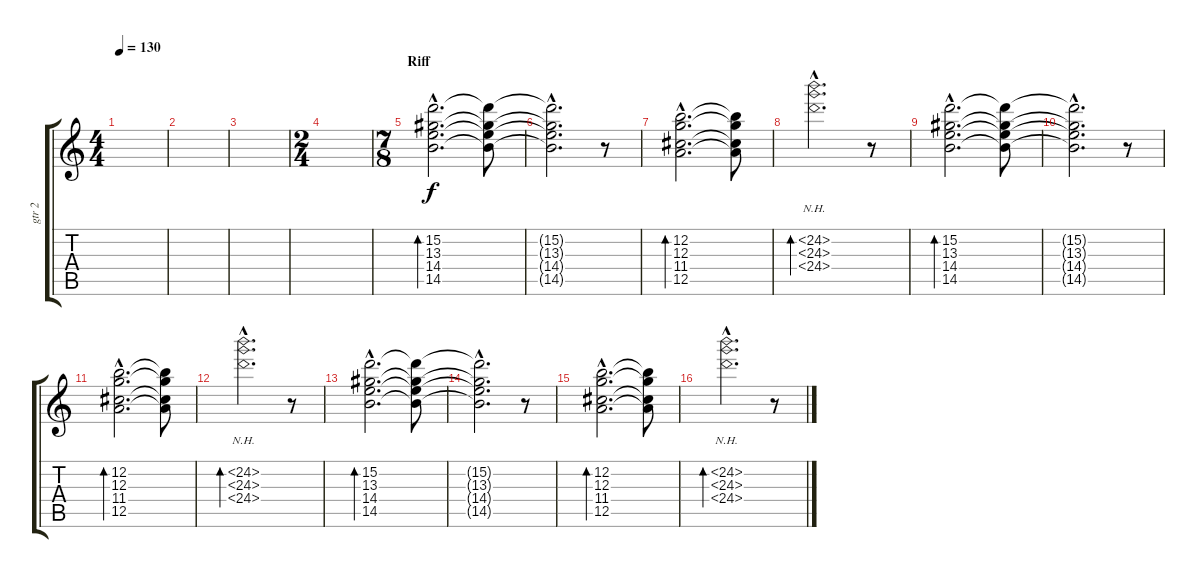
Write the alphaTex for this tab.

\track ("gtr 2" "gtr 2") {instrument distortionguitar}
\staff {score tabs}
\tuning (E4 B3 G3 D3 A2 E2) {hide}
\ts (4 4)
\tempo 130
\clef g2
\ks c
|
|
|
\ts (2 4)
|
\ts (7 8)
\section ("" "Riff")
(15.2{hac} 13.3{hac} 14.4{hac} 14.5{hac}).2{d bd 480 instrument electricguitarjazz} (15.2{t} 13.3{t} 14.4{t} 14.5{t}).8 |
(15.2{hac t} 13.3{hac t} 14.4{hac t} 14.5{hac t}).2{d} r.8 |
(12.2{hac} 12.3{hac} 11.4{hac} 12.5{hac}).2{d bd 480 instrument electricguitarjazz} (12.2{t} 12.3{t} 11.4{t} 12.5{t}).8 |
(24.2{nh hac} 24.3{nh hac} 24.4{nh hac}).2{d bd 480} r.8 |
(15.2{hac} 13.3{hac} 14.4{hac} 14.5{hac}).2{d bd 480 instrument electricguitarjazz} (15.2{t} 13.3{t} 14.4{t} 14.5{t}).8 |
(15.2{hac t} 13.3{hac t} 14.4{hac t} 14.5{hac t}).2{d} r.8 |
(12.2{hac} 12.3{hac} 11.4{hac} 12.5{hac}).2{d bd 480 instrument electricguitarjazz} (12.2{t} 12.3{t} 11.4{t} 12.5{t}).8 |
(24.2{nh hac} 24.3{nh hac} 24.4{nh hac}).2{d bd 480} r.8 |
(15.2{hac} 13.3{hac} 14.4{hac} 14.5{hac}).2{d bd 480 instrument electricguitarjazz} (15.2{t} 13.3{t} 14.4{t} 14.5{t}).8 |
(15.2{hac t} 13.3{hac t} 14.4{hac t} 14.5{hac t}).2{d} r.8 |
(12.2{hac} 12.3{hac} 11.4{hac} 12.5{hac}).2{d bd 480 instrument electricguitarjazz} (12.2{t} 12.3{t} 11.4{t} 12.5{t}).8 |
(24.2{nh hac} 24.3{nh hac} 24.4{nh hac}).2{d bd 480} r.8
